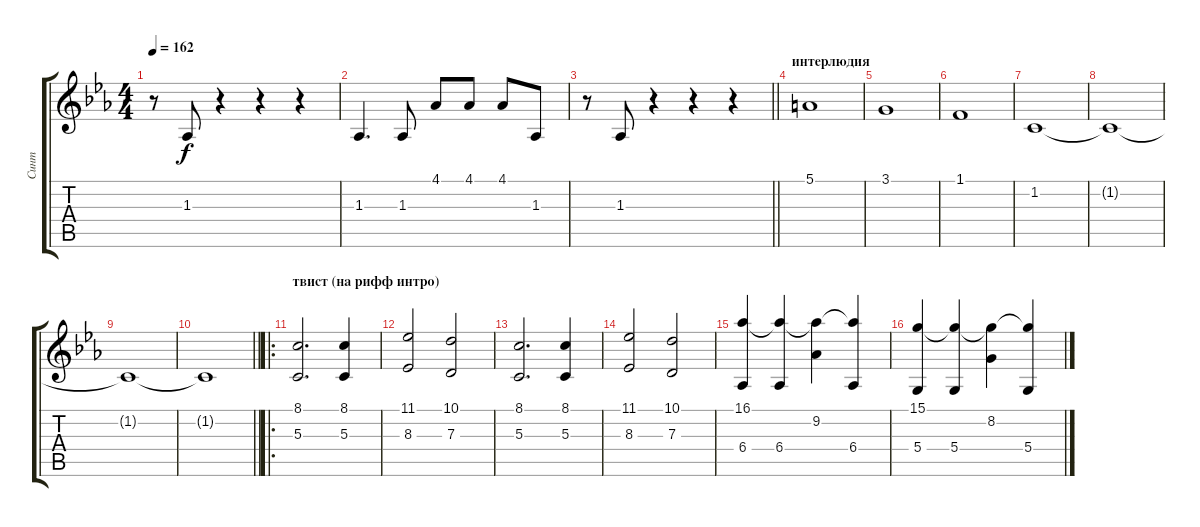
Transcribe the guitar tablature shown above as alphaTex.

\track ("Синт" "Синт") {instrument acousticgrandpiano}
\staff {score tabs}
\tuning (E4 B3 G3 D3 A2 E2) {hide}
\ts (4 4)
\tempo 162
\clef g2
\ks cminor
r.8{dy f} 1.3.8 r.4 r.4 r.4 |
1.3.4{d} 1.3.8 4.1.8 4.1.8 4.1.8 1.3.8 |
\barLineRight lightlight
r.8 1.3.8 r.4 r.4 r.4 |
\section ("" "интерлюдия")
5.1.1 |
3.1.1 |
1.1.1 |
1.2.1 |
1.2{t}.1 |
1.2{t}.1 |
\barLineRight lightlight
1.2{t}.1 |
\ro
\section ("" "твист (на рифф интро)")
(8.1 5.3).2{d} (8.1 5.3).4 |
(11.1 8.3).2 (10.1 7.3).2 |
(8.1 5.3).2{d} (8.1 5.3).4 |
(11.1 8.3).2 (10.1 7.3).2 |
(16.1 6.4).4 (16.1{t} 6.4).4 (16.1{t} 9.2).4 (16.1{t} 6.4).4 |
(15.1 5.4).4 (15.1{t} 5.4).4 (15.1{t} 8.2).4 (15.1{t} 5.4).4
